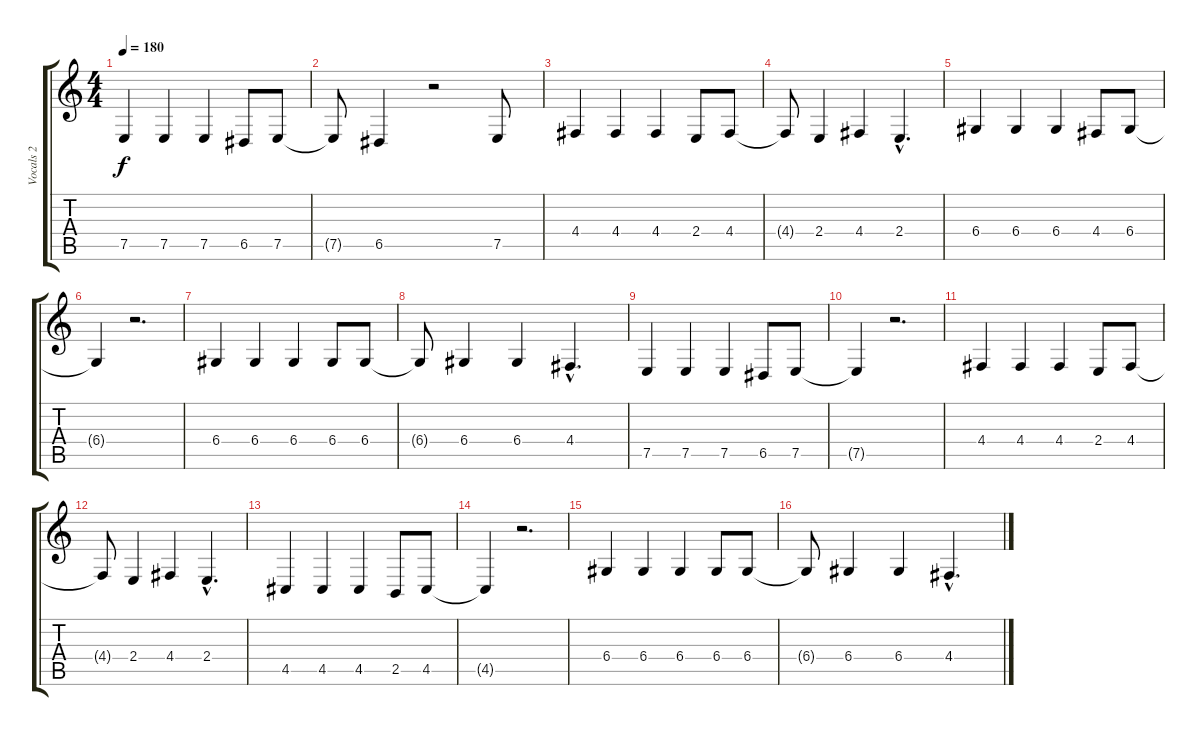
\track ("Vocals 2" "Vocals 2") {instrument synthvoice}
\staff {score tabs}
\tuning (E4 B3 G3 D3 A2 E2) {hide}
\ts (4 4)
\tempo 180
\clef g2
\ks c
7.5.4{dy f} 7.5.4 7.5.4 6.5.8 7.5.8 |
7.5{t}.8 6.5.4 r.2 7.5.8 |
4.4.4 4.4.4 4.4.4 2.4.8 4.4.8 |
4.4{t}.8 2.4.4 4.4.4 2.4{hac}.4{d} |
6.4.4 6.4.4 6.4.4 4.4.8 6.4.8 |
6.4{t}.4 r.2{d} |
6.4.4 6.4.4 6.4.4 6.4.8 6.4.8 |
6.4{t}.8 6.4.4 6.4.4 4.4{hac}.4{d} |
7.5.4 7.5.4 7.5.4 6.5.8 7.5.8 |
7.5{t}.4 r.2{d} |
4.4.4 4.4.4 4.4.4 2.4.8 4.4.8 |
4.4{t}.8 2.4.4 4.4.4 2.4{hac}.4{d} |
4.5.4 4.5.4 4.5.4 2.5.8 4.5.8 |
4.5{t}.4 r.2{d} |
6.4.4 6.4.4 6.4.4 6.4.8 6.4.8 |
6.4{t}.8 6.4.4 6.4.4 4.4{hac}.4{d}
